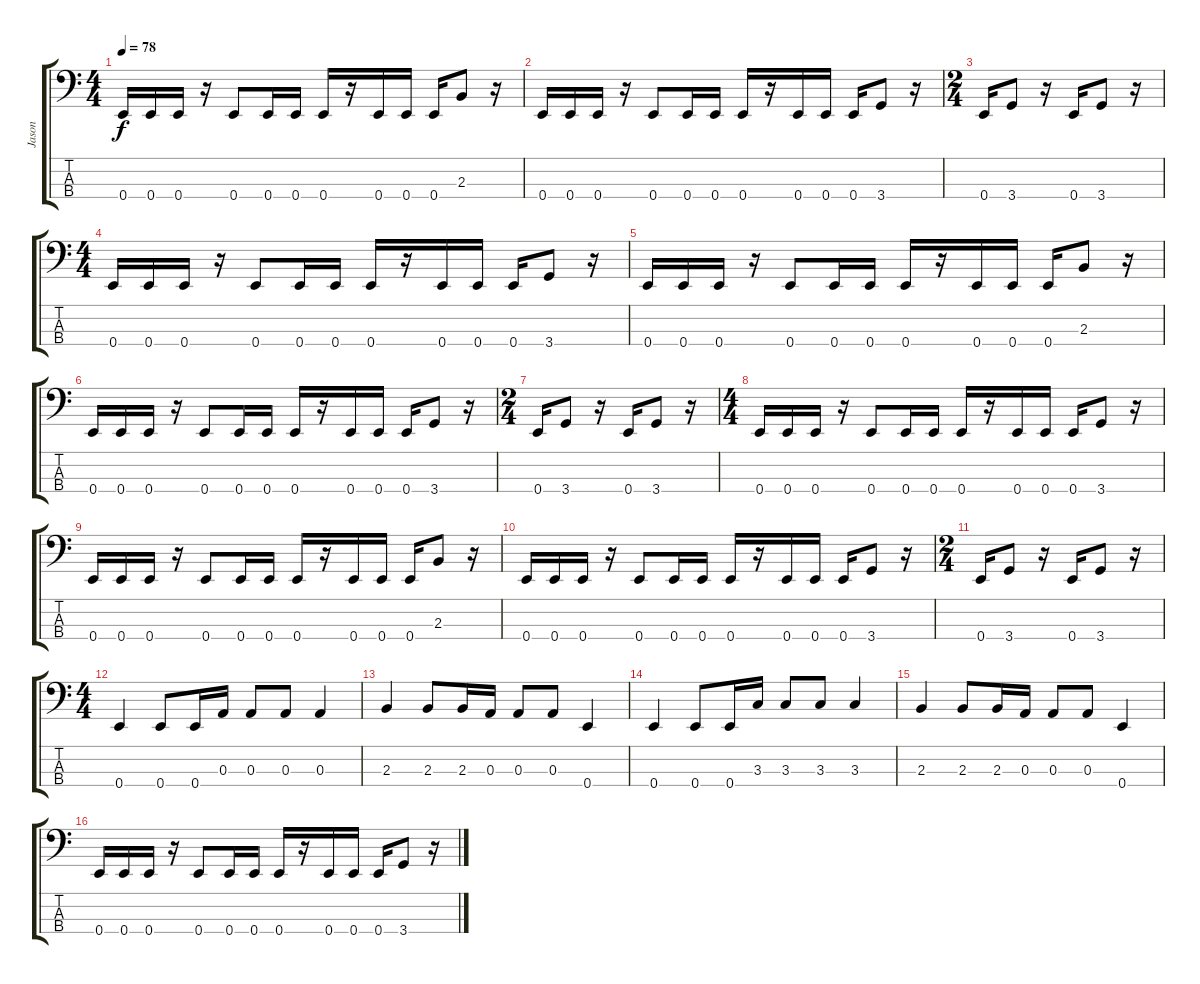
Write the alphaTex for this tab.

\track ("Jason" "Jason") {instrument electricbasspick}
\staff {score tabs}
\tuning (G2 D2 A1 E1) {hide}
\ts (4 4)
\tempo 78
\clef f4
\ks c
0.4.16{dy f} 0.4.16 0.4.16 r.16 0.4.8 0.4.16 0.4.16 0.4.16 r.16 0.4.16 0.4.16 0.4.16 2.3.8 r.16 |
0.4.16 0.4.16 0.4.16 r.16 0.4.8 0.4.16 0.4.16 0.4.16 r.16 0.4.16 0.4.16 0.4.16 3.4.8 r.16 |
\ts (2 4)
0.4.16 3.4.8 r.16 0.4.16 3.4.8 r.16 |
\ts (4 4)
0.4.16 0.4.16 0.4.16 r.16 0.4.8 0.4.16 0.4.16 0.4.16 r.16 0.4.16 0.4.16 0.4.16 3.4.8 r.16 |
0.4.16 0.4.16 0.4.16 r.16 0.4.8 0.4.16 0.4.16 0.4.16 r.16 0.4.16 0.4.16 0.4.16 2.3.8 r.16 |
0.4.16 0.4.16 0.4.16 r.16 0.4.8 0.4.16 0.4.16 0.4.16 r.16 0.4.16 0.4.16 0.4.16 3.4.8 r.16 |
\ts (2 4)
0.4.16 3.4.8 r.16 0.4.16 3.4.8 r.16 |
\ts (4 4)
0.4.16 0.4.16 0.4.16 r.16 0.4.8 0.4.16 0.4.16 0.4.16 r.16 0.4.16 0.4.16 0.4.16 3.4.8 r.16 |
0.4.16 0.4.16 0.4.16 r.16 0.4.8 0.4.16 0.4.16 0.4.16 r.16 0.4.16 0.4.16 0.4.16 2.3.8 r.16 |
0.4.16 0.4.16 0.4.16 r.16 0.4.8 0.4.16 0.4.16 0.4.16 r.16 0.4.16 0.4.16 0.4.16 3.4.8 r.16 |
\ts (2 4)
0.4.16 3.4.8 r.16 0.4.16 3.4.8 r.16 |
\ts (4 4)
0.4.4 0.4.8 0.4.16 0.3.16 0.3.8 0.3.8 0.3.4 |
2.3.4 2.3.8 2.3.16 0.3.16 0.3.8 0.3.8 0.4.4 |
0.4.4 0.4.8 0.4.16 3.3.16 3.3.8 3.3.8 3.3.4 |
2.3.4 2.3.8 2.3.16 0.3.16 0.3.8 0.3.8 0.4.4 |
0.4.16 0.4.16 0.4.16 r.16 0.4.8 0.4.16 0.4.16 0.4.16 r.16 0.4.16 0.4.16 0.4.16 3.4.8 r.16
